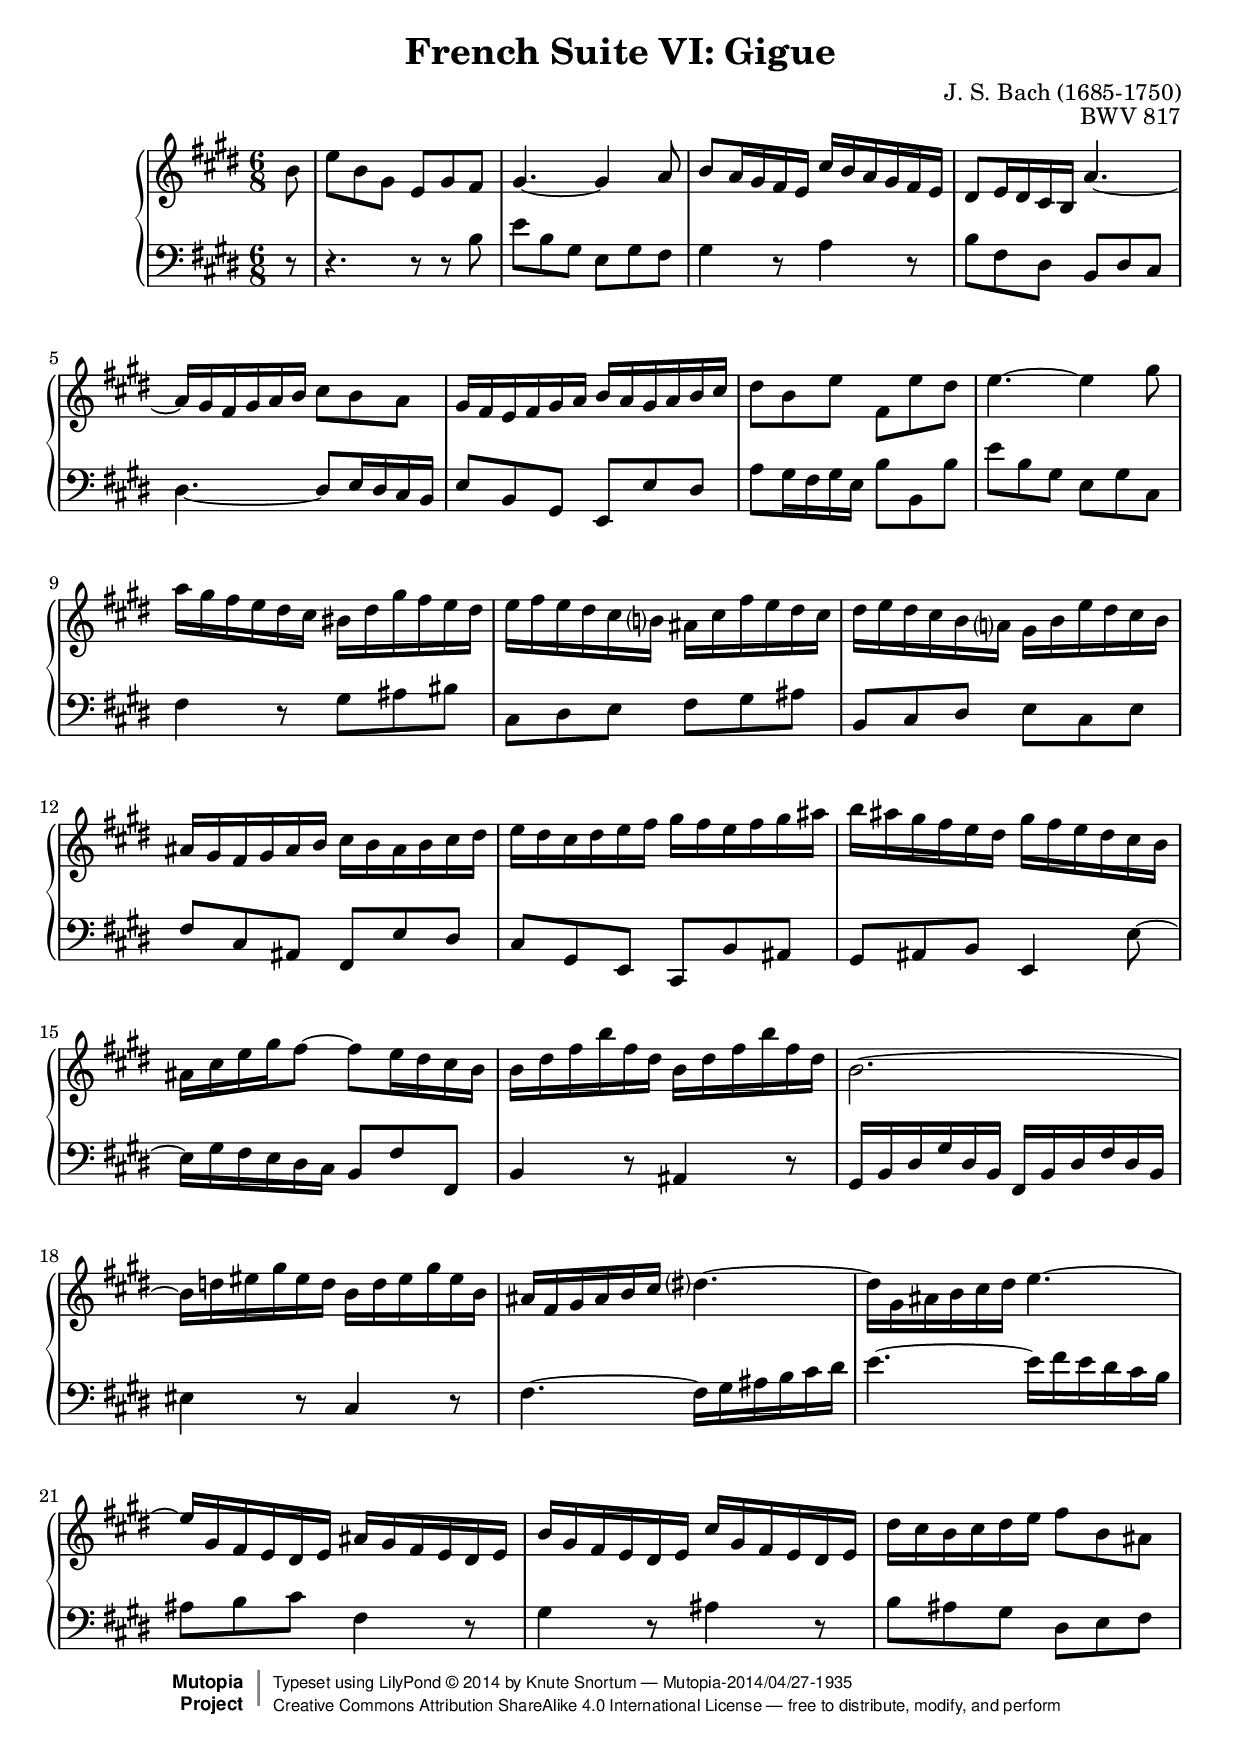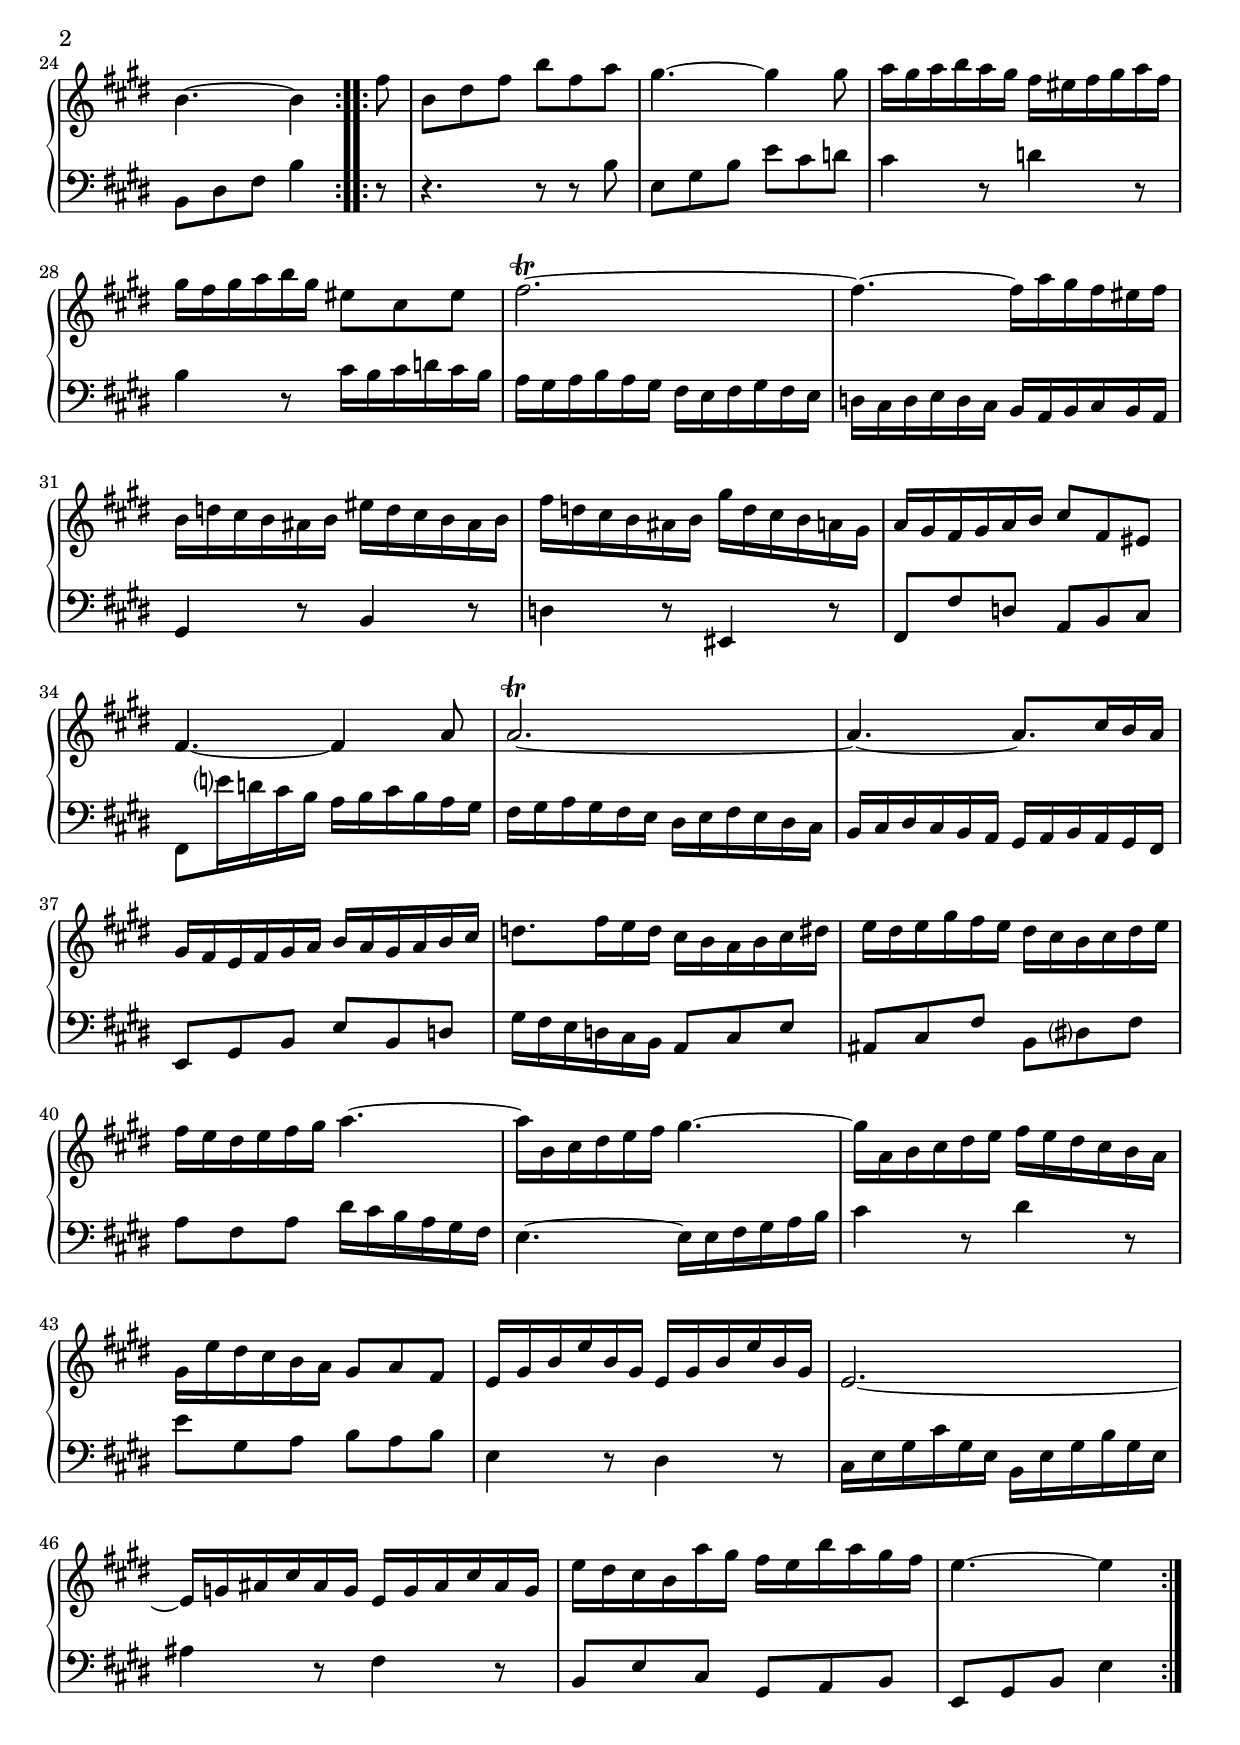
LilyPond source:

\version "2.18.2"
\language "english"

\header {
  title        = "French Suite VI: Gigue"
  composer     = "J. S. Bach (1685-1750)"
  opus         = "BWV 817"
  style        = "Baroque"
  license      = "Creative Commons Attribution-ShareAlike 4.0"
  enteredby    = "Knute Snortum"
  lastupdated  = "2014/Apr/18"
  date         = "1722"
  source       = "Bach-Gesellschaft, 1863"

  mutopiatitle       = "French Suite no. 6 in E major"
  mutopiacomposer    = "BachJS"
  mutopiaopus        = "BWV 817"
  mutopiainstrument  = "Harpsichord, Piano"
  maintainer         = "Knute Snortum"
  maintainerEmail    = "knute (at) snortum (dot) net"
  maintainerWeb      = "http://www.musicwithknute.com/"

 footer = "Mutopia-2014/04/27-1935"
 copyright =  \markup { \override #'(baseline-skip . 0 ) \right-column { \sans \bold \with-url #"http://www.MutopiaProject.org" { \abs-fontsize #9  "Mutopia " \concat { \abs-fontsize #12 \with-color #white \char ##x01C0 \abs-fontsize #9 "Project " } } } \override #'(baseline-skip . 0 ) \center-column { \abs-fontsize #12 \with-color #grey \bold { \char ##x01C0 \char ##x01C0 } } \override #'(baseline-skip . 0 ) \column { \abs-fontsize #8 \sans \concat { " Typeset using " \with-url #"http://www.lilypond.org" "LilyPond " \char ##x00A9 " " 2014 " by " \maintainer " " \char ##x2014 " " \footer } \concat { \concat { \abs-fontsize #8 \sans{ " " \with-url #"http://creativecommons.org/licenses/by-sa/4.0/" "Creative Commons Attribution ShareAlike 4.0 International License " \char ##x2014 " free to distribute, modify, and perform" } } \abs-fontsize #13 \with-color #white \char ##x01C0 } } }
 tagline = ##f
}

% Repeat 1

highVoiceOne = \relative c'' {
  \partial 8 b8
  | e8 b gs e gs fs
  | gs4. ~ gs4 a8
  | b8 a16 gs fs e cs' b a gs fs e
  | ds8 e16 ds cs b a'4. ~
  | a16 gs fs gs a b cs8 b a
  | gs16 fs e fs gs a b a gs a b cs
  | ds8 b e fs, e' ds
  
  \barNumberCheck #8
  
  | e4. ~ e4 gs8
  | a16 gs fs e ds cs bs ds gs fs e ds
  | e16 fs e ds cs b as cs fs e ds cs
  | ds16 e ds cs b a gs b e ds cs b
  | as16 gs fs gs as b cs b as b cs ds
  | e16 ds cs ds e fs gs fs e fs gs as
  | b16 as gs fs e ds gs fs e ds cs b
  | as16 cs e gs fs8 ~ fs8 e16 ds cs b
  
  \barNumberCheck #16
  
  | b16 ds fs b fs ds b ds fs b fs ds
  | b2.~
  | b16 d es gs es d b d es gs es b
  | as16 fs gs as b cs ds4. ~
  | ds16 gs, as b cs ds e4. ~
  | e16 gs, fs e ds e as gs fs e ds e
  | b'16 gs fs e ds e cs' gs fs e ds e
  | ds' cs b cs ds e fs8 b, as
  
  \barNumberCheck #24
  
  | b4. ~ b4 % partial bar
}

lowVoiceOne = \relative c' {
  \partial 8 r8
  | r4. r8 r b
  | e8 b gs e gs fs
  | gs4 r8 a4 r8
  | b8 fs ds b ds cs
  | ds4. ~ ds8 e16 ds cs b
  | e8 b gs e e' ds 
  | a'8 gs16 fs gs e b'8 b, b'
  
  \barNumberCheck #8
  
  | e8 b gs e gs cs,
  | fs4 r8 gs as bs
  | cs,8 ds e fs gs as
  | b,8 cs ds e cs e
  | fs8 cs as fs e' ds
  | cs gs e cs b' as
  | gs8 as b e,4 e'8 ~
  | e16 gs fs e ds cs b8 fs' fs,
  
  \barNumberCheck #16
  
  | b4 r8 as4 r8
  | gs16 b ds gs ds b fs b ds fs ds b
  | es4 r8 cs4 r8
  | fs4. ~ fs16 gs as b cs ds
  | e4. ~ e16 fs e ds cs b 
  | as8 b cs fs,4 r8
  | gs4 r8 as4 r8
  | b8 as gs ds e fs
  
  \barNumberCheck #24
  
  | b,8 ds fs b4 % partial bar
}

% Repeat two

highVoiceTwo = \relative c'' {
    fs8 % partial bar
  | b,8 ds fs b fs a 
  | gs4. ~ gs4 gs8
  | a16 gs a b a gs fs es fs gs a fs
  | gs16 fs gs a b gs es8 cs es
  | fs2. \trill ~
  | fs4. ~ fs16 a gs fs es fs
  | b,16 d cs b as b es d cs b as b
  
  \barNumberCheck #32
  
  | fs'16 d cs b as b gs' d cs b a gs
  | a16 gs fs gs a b cs8 fs, es
  | fs4. ~ fs4 a8
  | a2. \trill ~
  | a4. ~ a8. cs16 b a
  | gs16 fs e fs gs a b a gs a b cs 
  | d8. fs16 e d cs b a b cs ds
  | e16 ds e gs fs e ds cs b cs ds e
  
  \barNumberCheck #40
  
  | fs16 e ds e fs gs a4. ~
  | a16 b, cs ds e fs gs4. ~
  | gs16 a, b cs ds e fs e ds cs b a
  | gs16 e' ds cs b a gs8 a fs
  | e16 gs b e b gs e gs b e b gs
  | e2. ~
  | e16 g as cs as g e g as cs as g
  | e'16 ds cs b a' gs fs e b' a gs fs
  
  \barNumberCheck #48
  
  | e4. ~ e4 % partial bar
}

lowVoiceTwo = \relative c' {
    r8 % partial bar
  | r4. r8 r b
  | e,8 gs b e cs d
  | cs4 r8 d4 r8
  | b4 r8 cs16 b cs d cs b
  | a16 gs a b a gs fs e fs gs fs e
  | d16 cs d e d cs b a b cs b a
  | gs4 r8 b4 r8
  
  \barNumberCheck #32

  | d4 r8 es,4 r8
  | fs8 fs' d a b cs
  | fs,8 e''16 d cs b a b cs b a gs
  | fs16 gs a gs fs e ds e fs e ds cs
  | b16 cs ds cs b a gs a b a gs fs
  | e8 gs b e b d
  | gs16 fs e d cs b a8 cs e
  | as,8 cs fs b, ds fs
  
  \barNumberCheck #40
  
  | a8 fs a ds16 cs b a gs fs
  | e4. ~ e16 e fs gs a b
  | cs4 r8 ds4 r8
  | e8 gs, a b a b
  | e,4 r8 ds4 r8
  | cs16 e gs cs gs e b e gs b gs e
  | as4 r8 fs4 r8
  | b,8 e cs gs a b
  
  \barNumberCheck #48
  
  | e,8 gs b e4 % partial bar
}

global = { 
  \key e \major
  \time 6/8
  \accidentalStyle Score.piano-cautionary
}

upper = {
  \clef treble
  \global
  \new Voice { \repeat volta 2 \highVoiceOne }
  \new Voice { \repeat volta 2 \highVoiceTwo }
}

lower = {
  \clef bass
  \global
  \new Voice { \repeat volta 2 \lowVoiceOne }
  \new Voice { \repeat volta 2 \lowVoiceTwo }
}

\score {
  \new PianoStaff <<
    \new Staff = "upper" \upper
    \new Staff = "lower" \lower
  >>
  \layout { 
  } 
  \midi { 
    \tempo 4. = 72
  }
}
